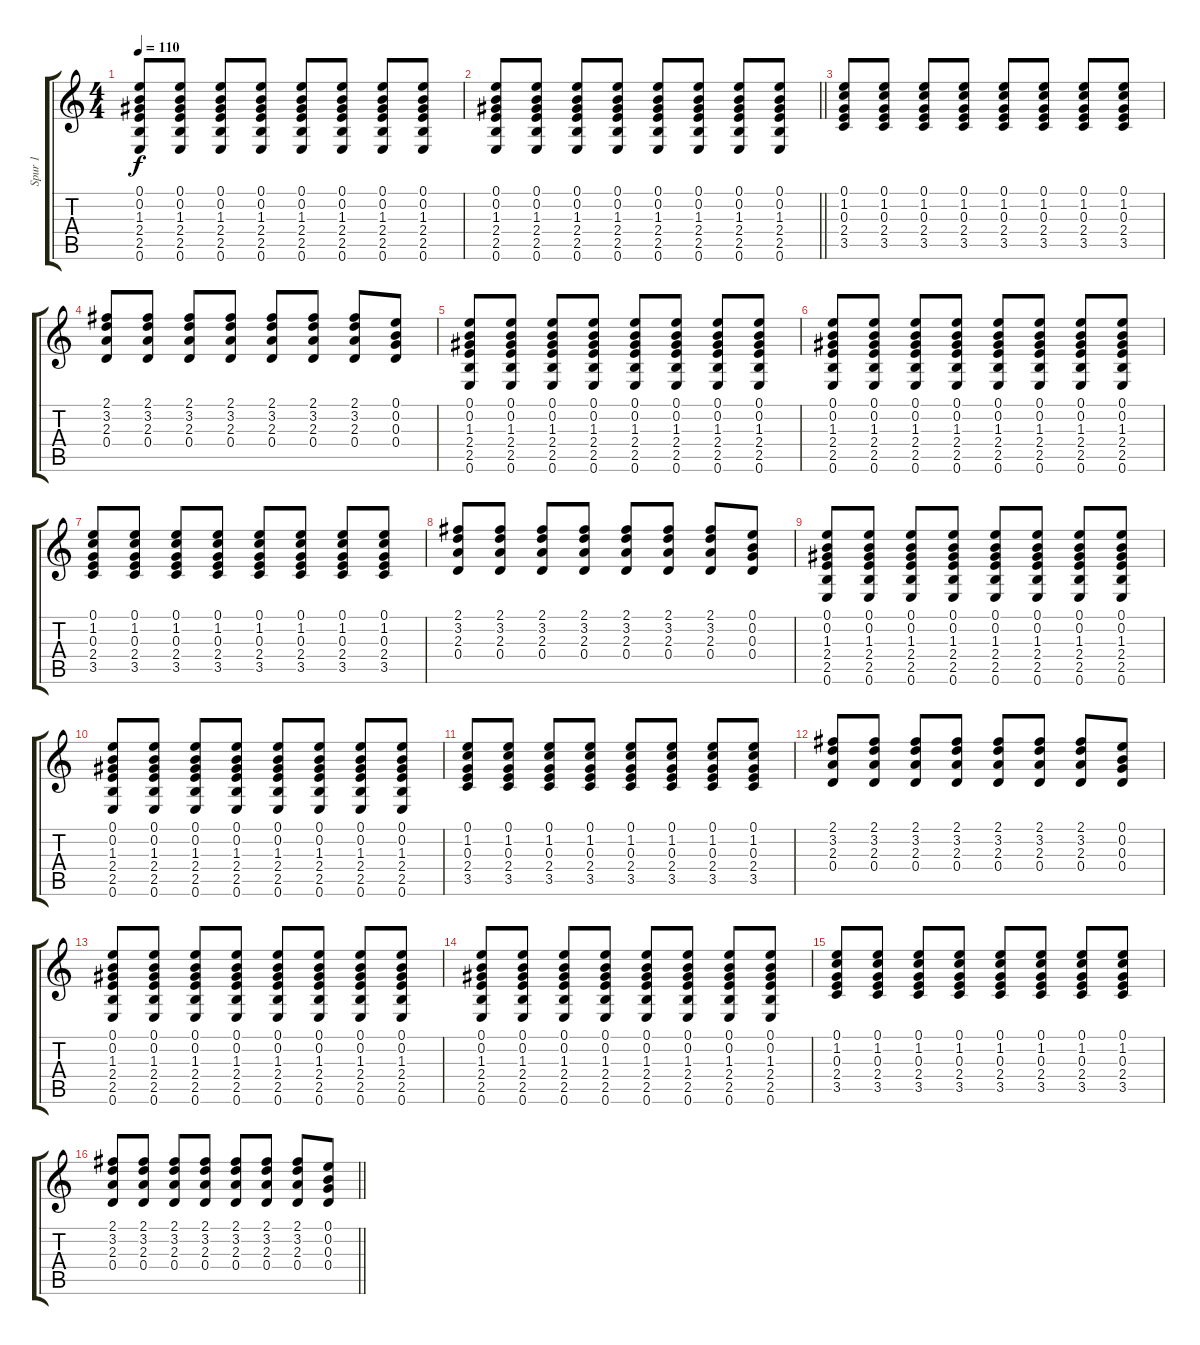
\track ("Spur 1" "Spur 1") {instrument electricguitarclean}
\staff {score tabs}
\tuning (E4 B3 G3 D3 A2 E2) {hide}
\ts (4 4)
\tempo 110
\clef g2
\ks c
(0.1 0.2 1.3 2.4 2.5 0.6).8{dy f} (0.1 0.2 1.3 2.4 2.5 0.6).8 (0.1 0.2 1.3 2.4 2.5 0.6).8 (0.1 0.2 1.3 2.4 2.5 0.6).8 (0.1 0.2 1.3 2.4 2.5 0.6).8 (0.1 0.2 1.3 2.4 2.5 0.6).8 (0.1 0.2 1.3 2.4 2.5 0.6).8 (0.1 0.2 1.3 2.4 2.5 0.6).8 |
\barLineRight lightlight
(0.1 0.2 1.3 2.4 2.5 0.6).8 (0.1 0.2 1.3 2.4 2.5 0.6).8 (0.1 0.2 1.3 2.4 2.5 0.6).8 (0.1 0.2 1.3 2.4 2.5 0.6).8 (0.1 0.2 1.3 2.4 2.5 0.6).8 (0.1 0.2 1.3 2.4 2.5 0.6).8 (0.1 0.2 1.3 2.4 2.5 0.6).8 (0.1 0.2 1.3 2.4 2.5 0.6).8 |
(0.1 1.2 0.3 2.4 3.5).8 (0.1 1.2 0.3 2.4 3.5).8 (0.1 1.2 0.3 2.4 3.5).8 (0.1 1.2 0.3 2.4 3.5).8 (0.1 1.2 0.3 2.4 3.5).8 (0.1 1.2 0.3 2.4 3.5).8 (0.1 1.2 0.3 2.4 3.5).8 (0.1 1.2 0.3 2.4 3.5).8 |
(2.1 3.2 2.3 0.4).8 (2.1 3.2 2.3 0.4).8 (2.1 3.2 2.3 0.4).8 (2.1 3.2 2.3 0.4).8 (2.1 3.2 2.3 0.4).8 (2.1 3.2 2.3 0.4).8 (2.1 3.2 2.3 0.4).8 (0.1 0.2 0.3 0.4).8 |
(0.1 0.2 1.3 2.4 2.5 0.6).8 (0.1 0.2 1.3 2.4 2.5 0.6).8 (0.1 0.2 1.3 2.4 2.5 0.6).8 (0.1 0.2 1.3 2.4 2.5 0.6).8 (0.1 0.2 1.3 2.4 2.5 0.6).8 (0.1 0.2 1.3 2.4 2.5 0.6).8 (0.1 0.2 1.3 2.4 2.5 0.6).8 (0.1 0.2 1.3 2.4 2.5 0.6).8 |
(0.1 0.2 1.3 2.4 2.5 0.6).8 (0.1 0.2 1.3 2.4 2.5 0.6).8 (0.1 0.2 1.3 2.4 2.5 0.6).8 (0.1 0.2 1.3 2.4 2.5 0.6).8 (0.1 0.2 1.3 2.4 2.5 0.6).8 (0.1 0.2 1.3 2.4 2.5 0.6).8 (0.1 0.2 1.3 2.4 2.5 0.6).8 (0.1 0.2 1.3 2.4 2.5 0.6).8 |
(0.1 1.2 0.3 2.4 3.5).8 (0.1 1.2 0.3 2.4 3.5).8 (0.1 1.2 0.3 2.4 3.5).8 (0.1 1.2 0.3 2.4 3.5).8 (0.1 1.2 0.3 2.4 3.5).8 (0.1 1.2 0.3 2.4 3.5).8 (0.1 1.2 0.3 2.4 3.5).8 (0.1 1.2 0.3 2.4 3.5).8 |
(2.1 3.2 2.3 0.4).8 (2.1 3.2 2.3 0.4).8 (2.1 3.2 2.3 0.4).8 (2.1 3.2 2.3 0.4).8 (2.1 3.2 2.3 0.4).8 (2.1 3.2 2.3 0.4).8 (2.1 3.2 2.3 0.4).8 (0.1 0.2 0.3 0.4).8 |
(0.1 0.2 1.3 2.4 2.5 0.6).8 (0.1 0.2 1.3 2.4 2.5 0.6).8 (0.1 0.2 1.3 2.4 2.5 0.6).8 (0.1 0.2 1.3 2.4 2.5 0.6).8 (0.1 0.2 1.3 2.4 2.5 0.6).8 (0.1 0.2 1.3 2.4 2.5 0.6).8 (0.1 0.2 1.3 2.4 2.5 0.6).8 (0.1 0.2 1.3 2.4 2.5 0.6).8 |
(0.1 0.2 1.3 2.4 2.5 0.6).8 (0.1 0.2 1.3 2.4 2.5 0.6).8 (0.1 0.2 1.3 2.4 2.5 0.6).8 (0.1 0.2 1.3 2.4 2.5 0.6).8 (0.1 0.2 1.3 2.4 2.5 0.6).8 (0.1 0.2 1.3 2.4 2.5 0.6).8 (0.1 0.2 1.3 2.4 2.5 0.6).8 (0.1 0.2 1.3 2.4 2.5 0.6).8 |
(0.1 1.2 0.3 2.4 3.5).8 (0.1 1.2 0.3 2.4 3.5).8 (0.1 1.2 0.3 2.4 3.5).8 (0.1 1.2 0.3 2.4 3.5).8 (0.1 1.2 0.3 2.4 3.5).8 (0.1 1.2 0.3 2.4 3.5).8 (0.1 1.2 0.3 2.4 3.5).8 (0.1 1.2 0.3 2.4 3.5).8 |
(2.1 3.2 2.3 0.4).8 (2.1 3.2 2.3 0.4).8 (2.1 3.2 2.3 0.4).8 (2.1 3.2 2.3 0.4).8 (2.1 3.2 2.3 0.4).8 (2.1 3.2 2.3 0.4).8 (2.1 3.2 2.3 0.4).8 (0.1 0.2 0.3 0.4).8 |
(0.1 0.2 1.3 2.4 2.5 0.6).8 (0.1 0.2 1.3 2.4 2.5 0.6).8 (0.1 0.2 1.3 2.4 2.5 0.6).8 (0.1 0.2 1.3 2.4 2.5 0.6).8 (0.1 0.2 1.3 2.4 2.5 0.6).8 (0.1 0.2 1.3 2.4 2.5 0.6).8 (0.1 0.2 1.3 2.4 2.5 0.6).8 (0.1 0.2 1.3 2.4 2.5 0.6).8 |
(0.1 0.2 1.3 2.4 2.5 0.6).8 (0.1 0.2 1.3 2.4 2.5 0.6).8 (0.1 0.2 1.3 2.4 2.5 0.6).8 (0.1 0.2 1.3 2.4 2.5 0.6).8 (0.1 0.2 1.3 2.4 2.5 0.6).8 (0.1 0.2 1.3 2.4 2.5 0.6).8 (0.1 0.2 1.3 2.4 2.5 0.6).8 (0.1 0.2 1.3 2.4 2.5 0.6).8 |
(0.1 1.2 0.3 2.4 3.5).8 (0.1 1.2 0.3 2.4 3.5).8 (0.1 1.2 0.3 2.4 3.5).8 (0.1 1.2 0.3 2.4 3.5).8 (0.1 1.2 0.3 2.4 3.5).8 (0.1 1.2 0.3 2.4 3.5).8 (0.1 1.2 0.3 2.4 3.5).8 (0.1 1.2 0.3 2.4 3.5).8 |
\barLineRight lightlight
(2.1 3.2 2.3 0.4).8 (2.1 3.2 2.3 0.4).8 (2.1 3.2 2.3 0.4).8 (2.1 3.2 2.3 0.4).8 (2.1 3.2 2.3 0.4).8 (2.1 3.2 2.3 0.4).8 (2.1 3.2 2.3 0.4).8 (0.1 0.2 0.3 0.4).8
